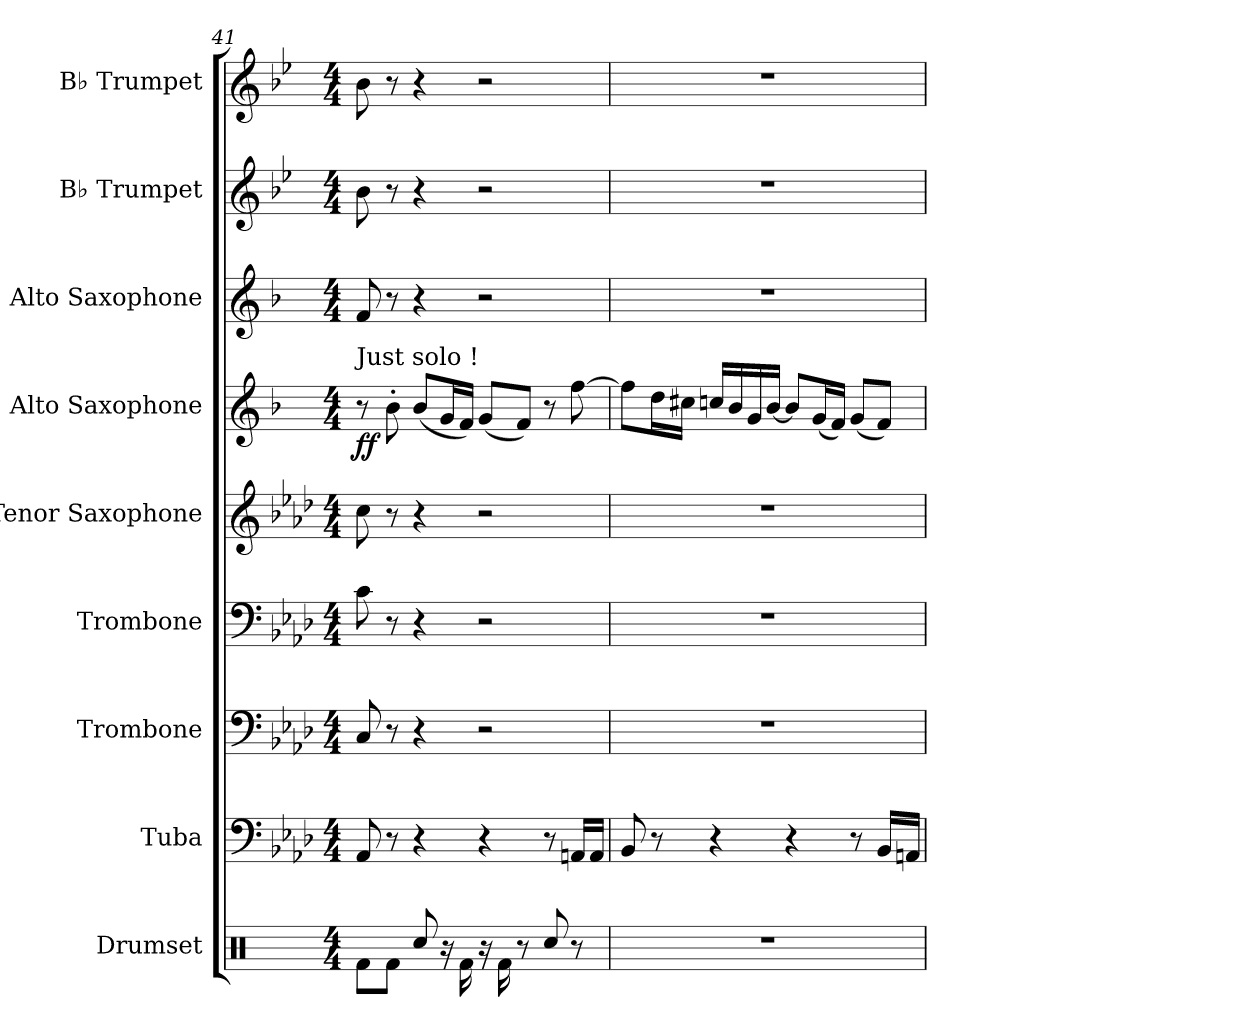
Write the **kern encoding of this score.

**kern	**kern	**kern	**kern	**kern	**kern	**dynam	**kern	**kern	**kern
*part9	*part8	*part7	*part6	*part5	*part4	*part4	*part3	*part2	*part1
*staff9	*staff8	*staff7	*staff6	*staff5	*staff4	*staff4	*staff3	*staff2	*staff1
*I"Drumset	*I"Tuba	*I"Trombone	*I"Trombone	*I"Tenor Saxophone	*I"Alto Saxophone	*	*I"Alto Saxophone	*I"B♭ Trumpet	*I"B♭ Trumpet
*I'D. Set	*I'Tba.	*I'Tbn.	*I'Tbn.	*I'T. Sax.	*I'A. Sax.	*	*I'A. Sax.	*I'B♭ Tpt.	*I'B♭ Tpt.
*clefX	*clefF4	*clefF4	*clefF4	*clefG2	*clefG2	*	*clefG2	*clefG2	*clefG2
*	*	*	*	*ITrd8c14	*ITrd5c9	*	*ITrd5c9	*ITrd1c2	*ITrd1c2
*k[]	*k[b-e-a-d-]	*k[b-e-a-d-]	*k[b-e-a-d-]	*k[b-e-a-d-]	*k[b-e-a-d-]	*	*k[b-e-a-d-]	*k[b-e-a-d-]	*k[b-e-a-d-]
*M4/4	*M4/4	*M4/4	*M4/4	*M4/4	*M4/4	*	*M4/4	*M4/4	*M4/4
=41	=41	=41	=41	=41	=41	=41	=41	=41	=41
!	!	!	!	!	!LO:TX:a:t=Just solo !	!	!	!	!
!	!	!	!	!	!	!LO:DY:b	!	!	!
8Rf\L	8AA-/	8C/	8c\	8c\	8r	ff	8A-/	8a-\	8a-\
8Rf\J	8r	8r	8r	8r	8d-'!\	.	8r	8r	8r
8Rcc/	4r	4r	4r	4r	(<8d-!/L	.	4r	4r	4r
16r	.	.	.	.	16B-!/L	.	.	.	.
16Rf\	.	.	.	.	16A-!/JJ)	.	.	.	.
16r	4r	2r	2r	2r	(<8B-!/L	.	2r	2r	2r
16Rf\	.	.	.	.	.	.	.	.	.
8r	.	.	.	.	8A-!/J)	.	.	.	.
8Rcc/	8r	.	.	.	8r	.	.	.	.
8r	16AAn/LL	.	.	.	[8a-!\	.	.	.	.
.	16AA/JJ	.	.	.	.	.	.	.	.
!!LO:PB:g=z
=42	=42	=42	=42	=42	=42	=42	=42	=42	=42
1r	8BB-/	1r	1r	1r	8a-!\L]	.	1r	1r	1r
.	8r	.	.	.	16f!\L	.	.	.	.
.	.	.	.	.	16en!\JJ	.	.	.	.
.	4r	.	.	.	16e-X!/LL	.	.	.	.
.	.	.	.	.	16d-!/	.	.	.	.
.	.	.	.	.	16B-!/	.	.	.	.
.	.	.	.	.	[16d-!/JJ	.	.	.	.
.	4r	.	.	.	8d-!/L]	.	.	.	.
.	.	.	.	.	(<16B-!/L	.	.	.	.
.	.	.	.	.	16A-!/JJ)	.	.	.	.
.	8r	.	.	.	(<8B-!/L	.	.	.	.
.	16BB-/LL	.	.	.	8A-!/J)	.	.	.	.
.	16AAn/JJ	.	.	.	.	.	.	.	.
=	=	=	=	=	=	=	=	=	=
*-	*-	*-	*-	*-	*-	*-	*-	*-	*-
